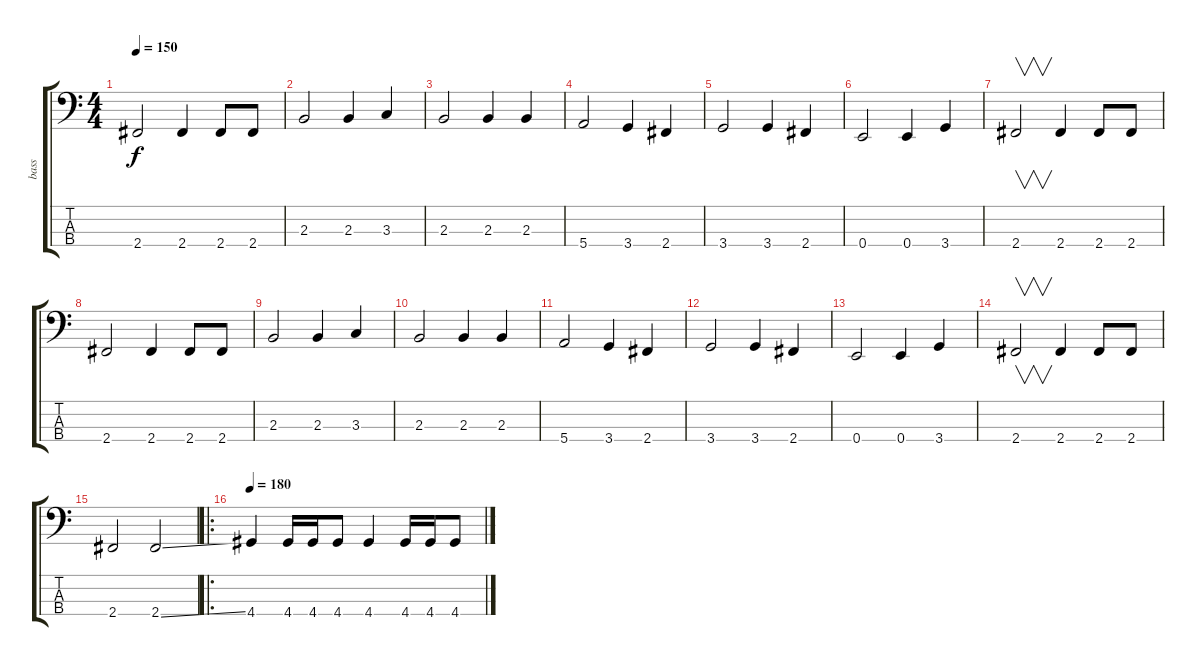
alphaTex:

\track ("bass" "bass") {instrument electricbasspick}
\staff {score tabs}
\tuning (G2 D2 A1 E1) {hide}
\ts (4 4)
\tempo 150
\clef f4
\ks c
2.4.2{dy f} 2.4.4 2.4.8 2.4.8 |
2.3.2 2.3.4 3.3.4 |
2.3.2 2.3.4 2.3.4 |
5.4.2 3.4.4 2.4.4 |
3.4.2 3.4.4 2.4.4 |
0.4.2 0.4.4 3.4.4 |
2.4.2{v} 2.4.4 2.4.8 2.4.8 |
2.4.2 2.4.4 2.4.8 2.4.8 |
2.3.2 2.3.4 3.3.4 |
2.3.2 2.3.4 2.3.4 |
5.4.2 3.4.4 2.4.4 |
3.4.2 3.4.4 2.4.4 |
0.4.2 0.4.4 3.4.4 |
2.4.2{v} 2.4.4 2.4.8 2.4.8 |
2.4.2 2.4{ss}.2 |
\ro
\tempo 180
4.4.4 4.4.16 4.4.16 4.4.8 4.4.4 4.4.16 4.4.16 4.4.8
